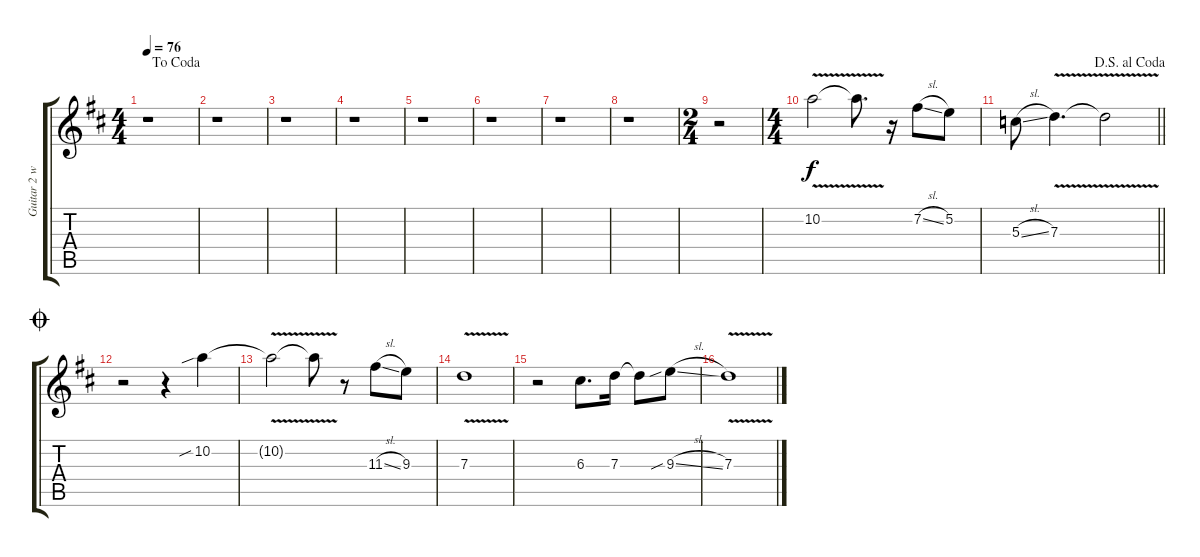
\track ("Guitar 2 w/slide" "Guitar 2 w") {instrument electricguitarclean}
\staff {score tabs}
\tuning (E4 B3 G3 D3 A2 D2) {hide}
\ts (4 4)
\jump dacoda
\tempo 76
\clef g2
\ks d
r.1{dy f} |
r.1 |
r.1 |
r.1 |
r.1 |
r.1 |
r.1 |
r.1 |
\ts (2 4)
r.2 |
\ts (4 4)
10.2{v}.2 10.2{v t}.8{d} r.16 7.2{sl}.8 5.2.8 |
\jump dalsegnoalcoda
\barLineRight lightlight
5.3{sl}.8 7.3{v}.4{d} 7.3{v t}.2 |
\jump coda
r.2 r.4 10.2{sib}.4 |
10.2{v t}.2 10.2{t}.8 r.8 11.3{sl}.8 9.3.8 |
7.3{v}.1 |
r.2 6.3.8{d} 7.3.16 7.3{t}.8 9.3{sib sl}.8 |
7.3{v}.1
